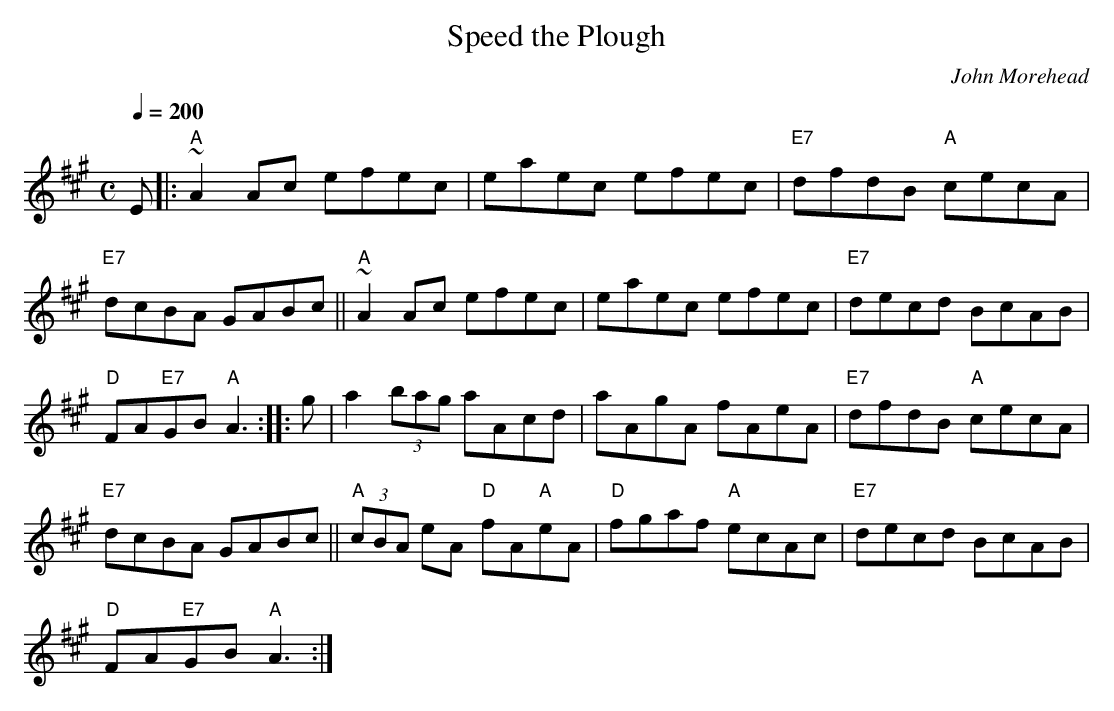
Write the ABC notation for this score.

X:1
T:Speed the Plough
C:John Morehead
M:C
L:1/8
Q:1/4=200
K:A
E|:"A"~A2Ac efec|eaec efec|"E7"dfdB "A"cecA|
"E7"dcBA GABc||"A"~A2Ac efec|eaec efec|"E7"decd BcAB|
"D"FA"E7"GB "A"A3::g|a2 (3bag aAcd|aAgA fAeA|"E7"dfdB "A"cecA|
"E7"dcBA GABc||"A" (3cBA eA "D"fA"A"eA|"D"fgaf "A"ecAc|"E7"decd BcAB|
"D"FA"E7"GB "A"A3:|
